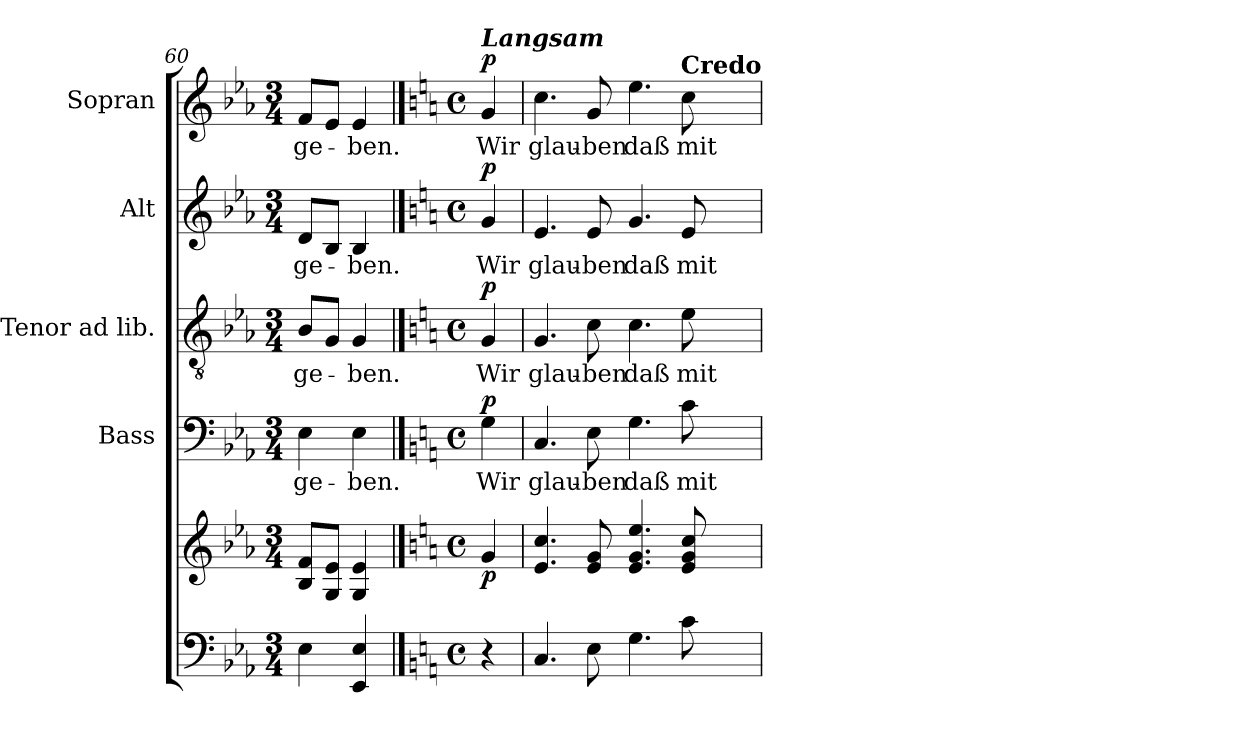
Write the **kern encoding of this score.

**kern	**kern	**dynam	**kern	**text	**dynam	**kern	**text	**dynam	**kern	**text	**dynam	**kern	**text	**dynam
*part5	*part5	*part5	*part4	*part4	*part4	*part3	*part3	*part3	*part2	*part2	*part2	*part1	*part1	*part1
*staff6	*staff5	*staff5/6	*staff4	*staff4	*staff4	*staff3	*staff3	*staff3	*staff2	*staff2	*staff2	*staff1	*staff1	*staff1
*	*	*	*I"Bass	*	*	*I"Tenor ad lib.	*	*	*I"Alt	*	*	*I"Sopran	*	*
*	*	*	*I'B.	*	*	*I'T.	*	*	*I'A.	*	*	*I'S.	*	*
*clefF4	*clefG2	*	*clefF4	*	*	*clefGv2	*	*	*clefG2	*	*	*clefG2	*	*
*k[b-e-a-]	*k[b-e-a-]	*	*k[b-e-a-]	*	*	*k[b-e-a-]	*	*	*k[b-e-a-]	*	*	*k[b-e-a-]	*	*
*E-:	*E-:	*	*E-:	*	*	*E-:	*	*	*E-:	*	*	*E-:	*	*
*M3/4	*M3/4	*	*M3/4	*	*	*M3/4	*	*	*M3/4	*	*	*M3/4	*	*
=60	=60	=60	=60	=60	=60	=60	=60	=60	=60	=60	=60	=60	=60	=60
!	!	!	!	!LO:LY:b	!	!	!LO:LY:b	!	!	!LO:LY:b	!	!	!LO:LY:b	!
4E-\	8B-/ 8f/L	.	4E-\	-ge-	.	8B-/L	-ge-	.	8d/L	-ge-	.	8f/L	-ge-	.
.	8G/ 8e-/J	.	.	.	.	8G/J	.	.	8B-/J	.	.	8e-/J	.	.
!	!	!	!	!LO:LY:b	!	!	!LO:LY:b	!	!	!LO:LY:b	!	!	!LO:LY:b	!
4EE-/ 4E-/	4G/ 4e-/	.	4E-\	-ben.	.	4G/	-ben.	.	4B-/	-ben.	.	4e-/	-ben.	.
!!LO:PB:g=z
==61	==61	==61	==61	==61	==61	==61	==61	==61	==61	==61	==61	==61	==61	==61
*k[]	*k[]	*	*k[]	*	*	*k[]	*	*	*k[]	*	*	*k[]	*	*
*C:	*C:	*	*C:	*	*	*C:	*	*	*C:	*	*	*C:	*	*
*M4/4	*M4/4	*	*M4/4	*	*	*M4/4	*	*	*M4/4	*	*	*M4/4	*	*
*met(c)	*met(c)	*	*met(c)	*	*	*met(c)	*	*	*met(c)	*	*	*met(c)	*	*
!	!	!	!	!	!	!	!	!	!	!	!	!LO:TX:a:Bi:t=Langsam	!	!
!	!	!LO:DY:b	!	!LO:LY:b	!LO:DY:a	!	!LO:LY:b	!LO:DY:a	!	!LO:LY:b	!LO:DY:a	!	!LO:LY:b	!LO:DY:a
4r	4g/	p	4G\	Wir	p	4G/	Wir	p	4g/	Wir	p	4g/	Wir	p
=62	=62	=62	=62	=62	=62	=62	=62	=62	=62	=62	=62	=62	=62	=62
!	!	!	!	!LO:LY:b	!	!	!LO:LY:b	!	!	!LO:LY:b	!	!	!LO:LY:b	!
4.C/	4.e/ 4.cc/	.	4.C/	glau-	.	4.G/	glau-	.	4.e/	glau-	.	4.cc\	glau-	.
!	!	!	!	!LO:LY:b	!	!	!LO:LY:b	!	!	!LO:LY:b	!	!	!LO:LY:b	!
8E\	8e/ 8g/	.	8E\	-ben	.	8c\	-ben	.	8e/	-ben	.	8g/	-ben	.
!	!	!	!	!LO:LY:b	!	!	!LO:LY:b	!	!	!LO:LY:b	!	!	!LO:LY:b	!
4.G\	4.e/ 4.g/ 4.ee/	.	4.G\	daß	.	4.c\	daß	.	4.g/	daß	.	4.ee\	daß	.
!	!	!	!	!LO:LY:b	!	!	!LO:LY:b	!	!	!LO:LY:b	!	!	!LO:LY:b	!
8c\	8e/ 8g/ 8cc/	.	8c\	mit	.	8e\	mit	.	8e/	mit	.	8cc\	mit	.
4.ryy	4.ryy	.	4.ryy	.	.	4.ryy	.	.	4.ryy	.	.	4.ryy	.	.
!	!	!	!	!	!	!	!	!	!	!	!	!LO:TX:a:B:t=Credo	!	!
=	=	=	=	=	=	=	=	=	=	=	=	=	=	=
*-	*-	*-	*-	*-	*-	*-	*-	*-	*-	*-	*-	*-	*-	*-
